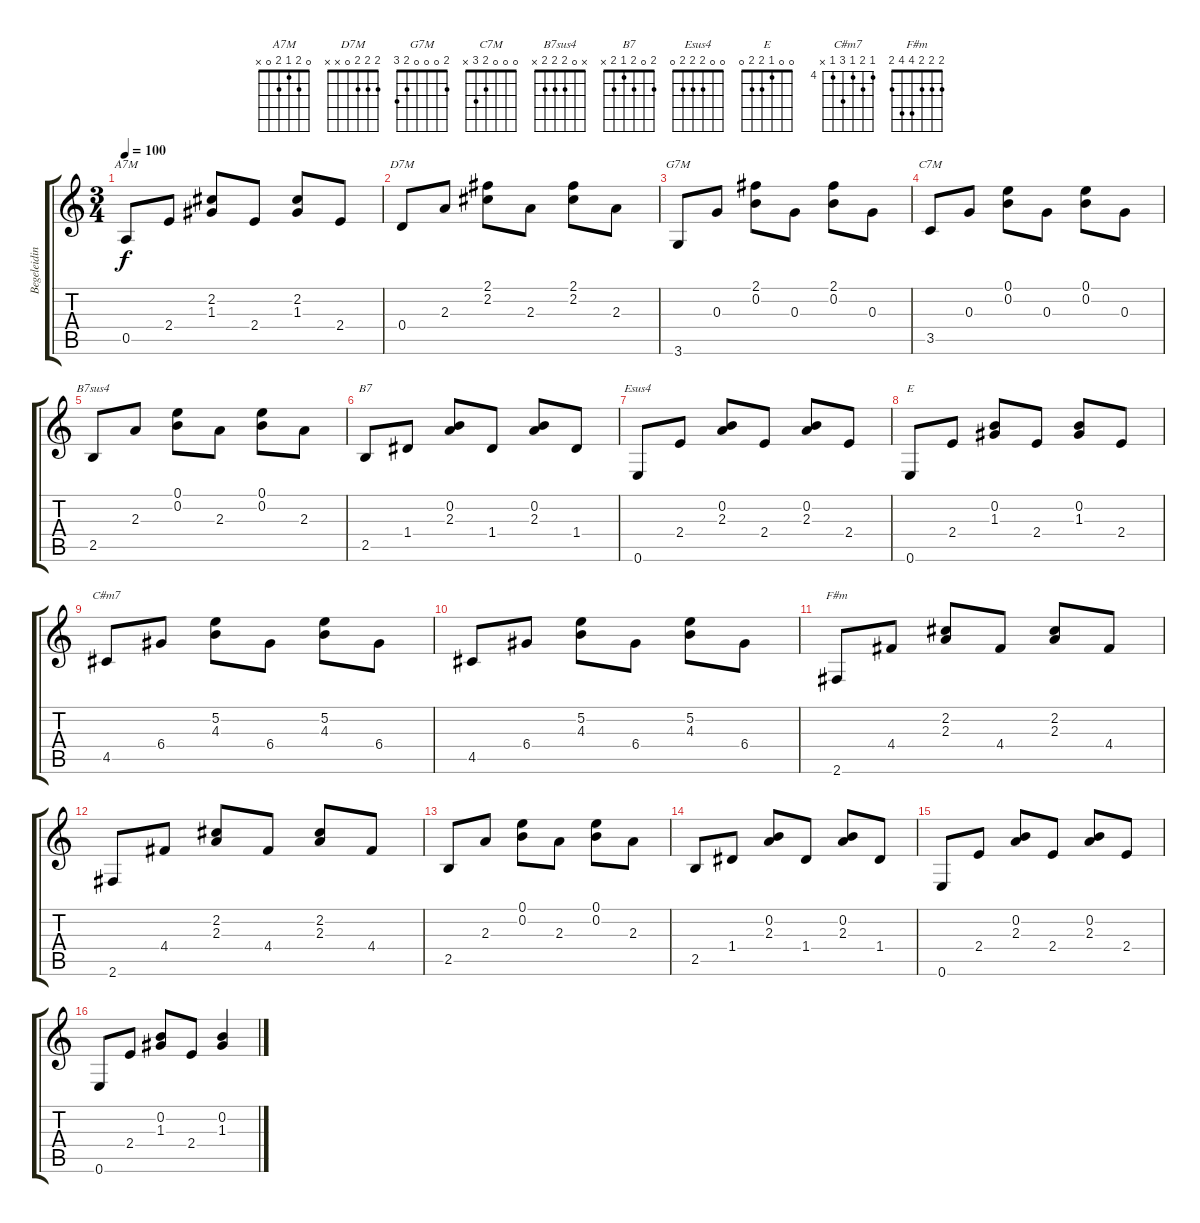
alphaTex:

\track ("Begeleiding" "Begeleidin") {instrument acousticguitarnylon}
\staff {score tabs}
\tuning (E4 B3 G3 D3 A2 E2) {hide}
\chord ("A7M" 0 2 1 2 0 x)
\chord ("D7M" 2 2 2 0 x x)
\chord ("G7M" 2 0 0 0 2 3)
\chord ("C7M" 0 0 0 2 3 x)
\chord ("B7sus4" x 0 2 2 2 x)
\chord ("B7" 2 0 2 1 2 x)
\chord ("Esus4" 0 0 2 2 2 0)
\chord ("E" 0 0 1 2 2 0)
\chord ("C#m7" 4 5 4 6 4 x) {firstfret 4}
\chord ("F#m" 2 2 2 4 4 2)
\ts (3 4)
\tempo 100
\clef g2
\ks c
0.5.8{ch "A7M" dy f} 2.4.8 (2.2 1.3).8 2.4.8 (2.2 1.3).8 2.4.8 |
0.4.8{ch "D7M"} 2.3.8 (2.1 2.2).8 2.3.8 (2.1 2.2).8 2.3.8 |
3.6.8{ch "G7M"} 0.3.8 (2.1 0.2).8 0.3.8 (2.1 0.2).8 0.3.8 |
3.5.8{ch "C7M"} 0.3.8 (0.1 0.2).8 0.3.8 (0.1 0.2).8 0.3.8 |
2.5.8{ch "B7sus4"} 2.3.8 (0.1 0.2).8 2.3.8 (0.1 0.2).8 2.3.8 |
2.5.8{ch "B7"} 1.4.8 (0.2 2.3).8 1.4.8 (0.2 2.3).8 1.4.8 |
0.6.8{ch "Esus4"} 2.4.8 (0.2 2.3).8 2.4.8 (0.2 2.3).8 2.4.8 |
0.6.8{ch "E"} 2.4.8 (0.2 1.3).8 2.4.8 (0.2 1.3).8 2.4.8 |
4.5.8{ch "C#m7"} 6.4.8 (5.2 4.3).8 6.4.8 (5.2 4.3).8 6.4.8 |
4.5.8 6.4.8 (5.2 4.3).8 6.4.8 (5.2 4.3).8 6.4.8 |
2.6.8{ch "F#m"} 4.4.8 (2.2 2.3).8 4.4.8 (2.2 2.3).8 4.4.8 |
2.6.8 4.4.8 (2.2 2.3).8 4.4.8 (2.2 2.3).8 4.4.8 |
2.5.8 2.3.8 (0.1 0.2).8 2.3.8 (0.1 0.2).8 2.3.8 |
2.5.8 1.4.8 (0.2 2.3).8 1.4.8 (0.2 2.3).8 1.4.8 |
0.6.8 2.4.8 (0.2 2.3).8 2.4.8 (0.2 2.3).8 2.4.8 |
0.6.8 2.4.8 (0.2 1.3).8 2.4.8 (0.2 1.3).4
